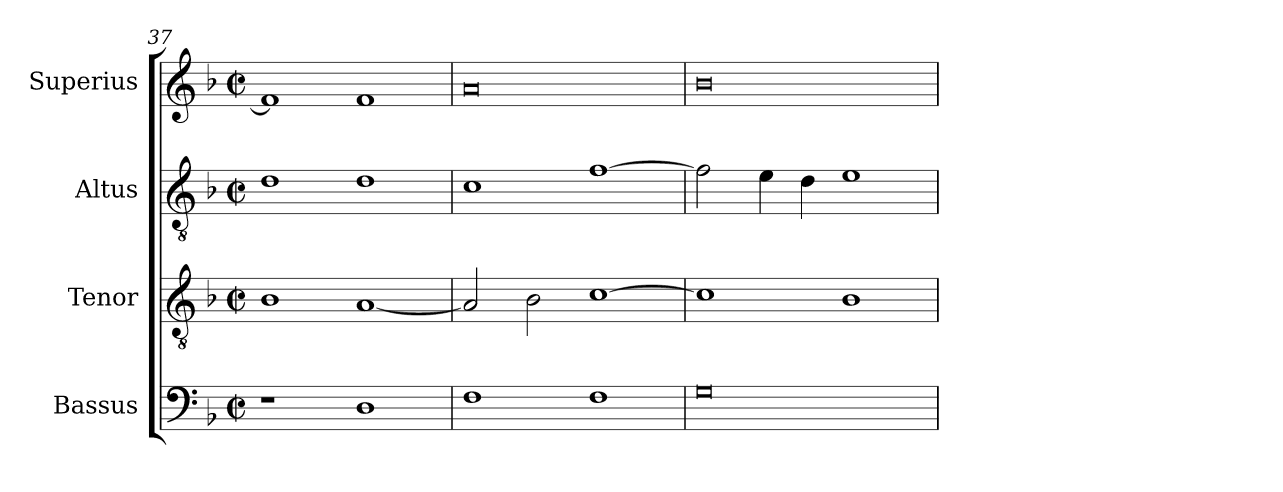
**kern	**kern	**kern	**kern
*part4	*part3	*part2	*part1
*staff4	*staff3	*staff2	*staff1
*I"Bassus	*I"Tenor	*I"Altus	*I"Superius
*I'B.	*I'T.	*	*I'S.
*clefF4	*clefGv2	*clefGv2	*clefG2
*	*ITrd7c12	*ITrd7c12	*
*k[b-]	*k[b-]	*k[b-]	*k[b-]
*F:	*F:	*F:	*F:
*M2/2	*M2/2	*M2/2	*M2/2
*met(c|)	*met(c|)	*met(c|)	*met(c|)
=37	=37	=37	=37
1r	1BB-i	1Di	1fi]
1Di	[<1AAi	1Di	1fi
=38	=38	=38	=38
1Fi	2AAi/]	1Ci	0ai
.	2BB-i\	.	.
1Fi	[>1Ci	[>1Fi	.
!!LO:LB:g=z
=39	=39	=39	=39
0Gi	1Ci]	2Fi\]	0b-i
.	.	4Ei\	.
.	.	4Di\	.
.	1BB-i	1Ei	.
=	=	=	=
*-	*-	*-	*-
